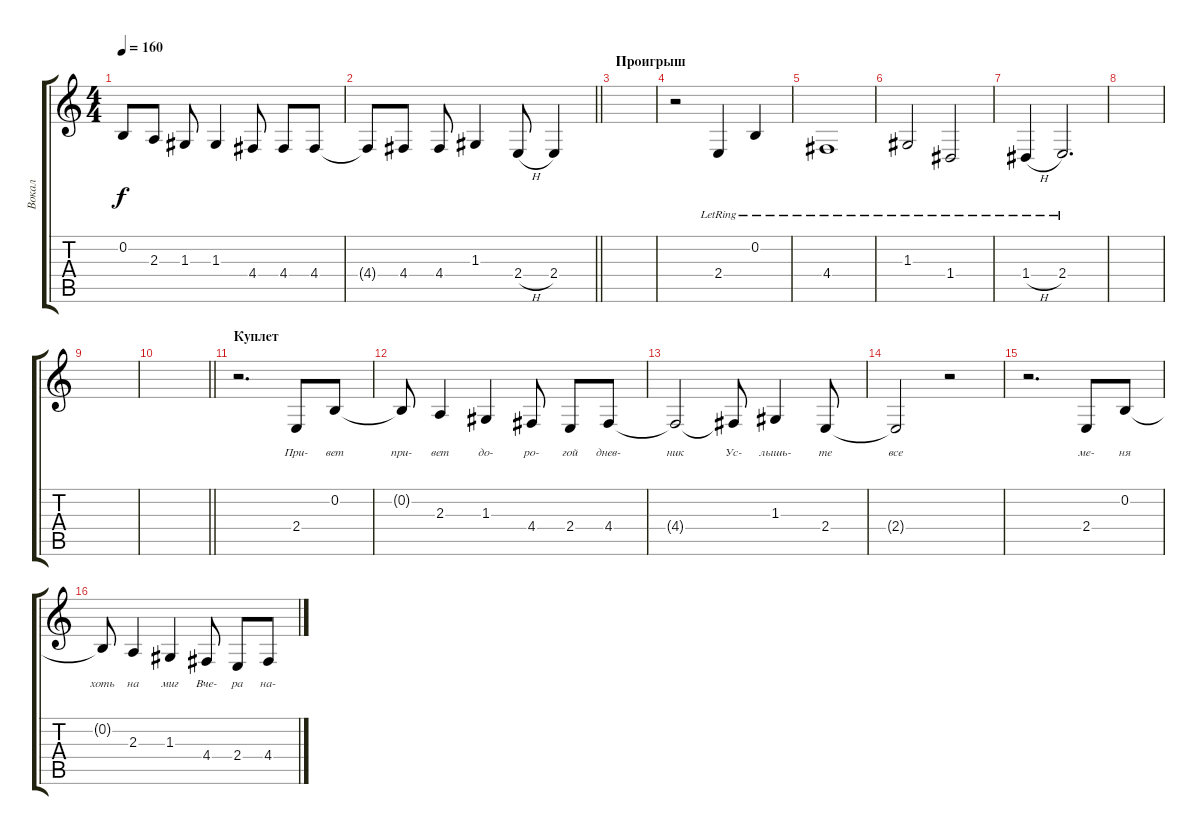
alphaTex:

\track ("Вокал" "Вокал") {instrument lead2sawtooth}
\staff {score tabs}
\tuning (E4 B3 G3 D3 A2 E2) {hide}
\ts (4 4)
\tempo 160
\clef g2
\ks c
0.2{t}.8{dy f} 2.3.8 1.3.8 1.3.4 4.4.8 4.4.8 4.4.8 |
\barLineRight lightlight
4.4{t}.8 4.4.8 4.4.8 1.3.4 2.4{h}.8 2.4.4 |
\section ("" "Проигрыш")
|
r.2 2.4{lr}.4 0.2{lr}.4 |
4.4{lr}.1 |
1.3{lr}.2 1.4{lr}.2 |
1.4{h lr}.4 2.4{lr}.2{d} |
|
|
\barLineRight lightlight
|
\section ("" "Куплет")
r.2{d} 2.4.8{lyrics (0 "") lyrics (1 "При-") lyrics (2 "") lyrics (3 "") lyrics (4 "")} 0.2.8{lyrics (0 "") lyrics (1 "вет") lyrics (2 "") lyrics (3 "") lyrics (4 "")} |
0.2{t}.8{lyrics (0 "") lyrics (1 "при-") lyrics (2 "") lyrics (3 "") lyrics (4 "")} 2.3.4{lyrics (0 "") lyrics (1 "вет") lyrics (2 "") lyrics (3 "") lyrics (4 "")} 1.3.4{lyrics (0 "") lyrics (1 "до-") lyrics (2 "") lyrics (3 "") lyrics (4 "")} 4.4.8{lyrics (0 "") lyrics (1 "ро-") lyrics (2 "") lyrics (3 "") lyrics (4 "")} 2.4.8{lyrics (0 "") lyrics (1 "гой") lyrics (2 "") lyrics (3 "") lyrics (4 "")} 4.4.8{lyrics (0 "") lyrics (1 "днев-") lyrics (2 "") lyrics (3 "") lyrics (4 "")} |
4.4{t}.2{lyrics (0 "") lyrics (1 "ник") lyrics (2 "") lyrics (3 "") lyrics (4 "")} 4.4{t}.8{lyrics (0 "") lyrics (1 "Ус-") lyrics (2 "") lyrics (3 "") lyrics (4 "")} 1.3.4{lyrics (0 "") lyrics (1 "лышь-") lyrics (2 "") lyrics (3 "") lyrics (4 "")} 2.4.8{lyrics (0 "") lyrics (1 "те") lyrics (2 "") lyrics (3 "") lyrics (4 "")} |
2.4{t}.2{lyrics (0 "") lyrics (1 "все") lyrics (2 "") lyrics (3 "") lyrics (4 "")} r.2 |
r.2{d} 2.4.8{lyrics (0 "") lyrics (1 "ме-") lyrics (2 "") lyrics (3 "") lyrics (4 "")} 0.2.8{lyrics (0 "") lyrics (1 "ня") lyrics (2 "") lyrics (3 "") lyrics (4 "")} |
0.2{t}.8{lyrics (0 "") lyrics (1 "хоть") lyrics (2 "") lyrics (3 "") lyrics (4 "")} 2.3.4{lyrics (0 "") lyrics (1 "на") lyrics (2 "") lyrics (3 "") lyrics (4 "")} 1.3.4{lyrics (0 "") lyrics (1 "миг") lyrics (2 "") lyrics (3 "") lyrics (4 "")} 4.4.8{lyrics (0 "") lyrics (1 "Вче-") lyrics (2 "") lyrics (3 "") lyrics (4 "")} 2.4.8{lyrics (0 "") lyrics (1 "ра") lyrics (2 "") lyrics (3 "") lyrics (4 "")} 4.4.8{lyrics (0 "") lyrics (1 "на-") lyrics (2 "") lyrics (3 "") lyrics (4 "")}
